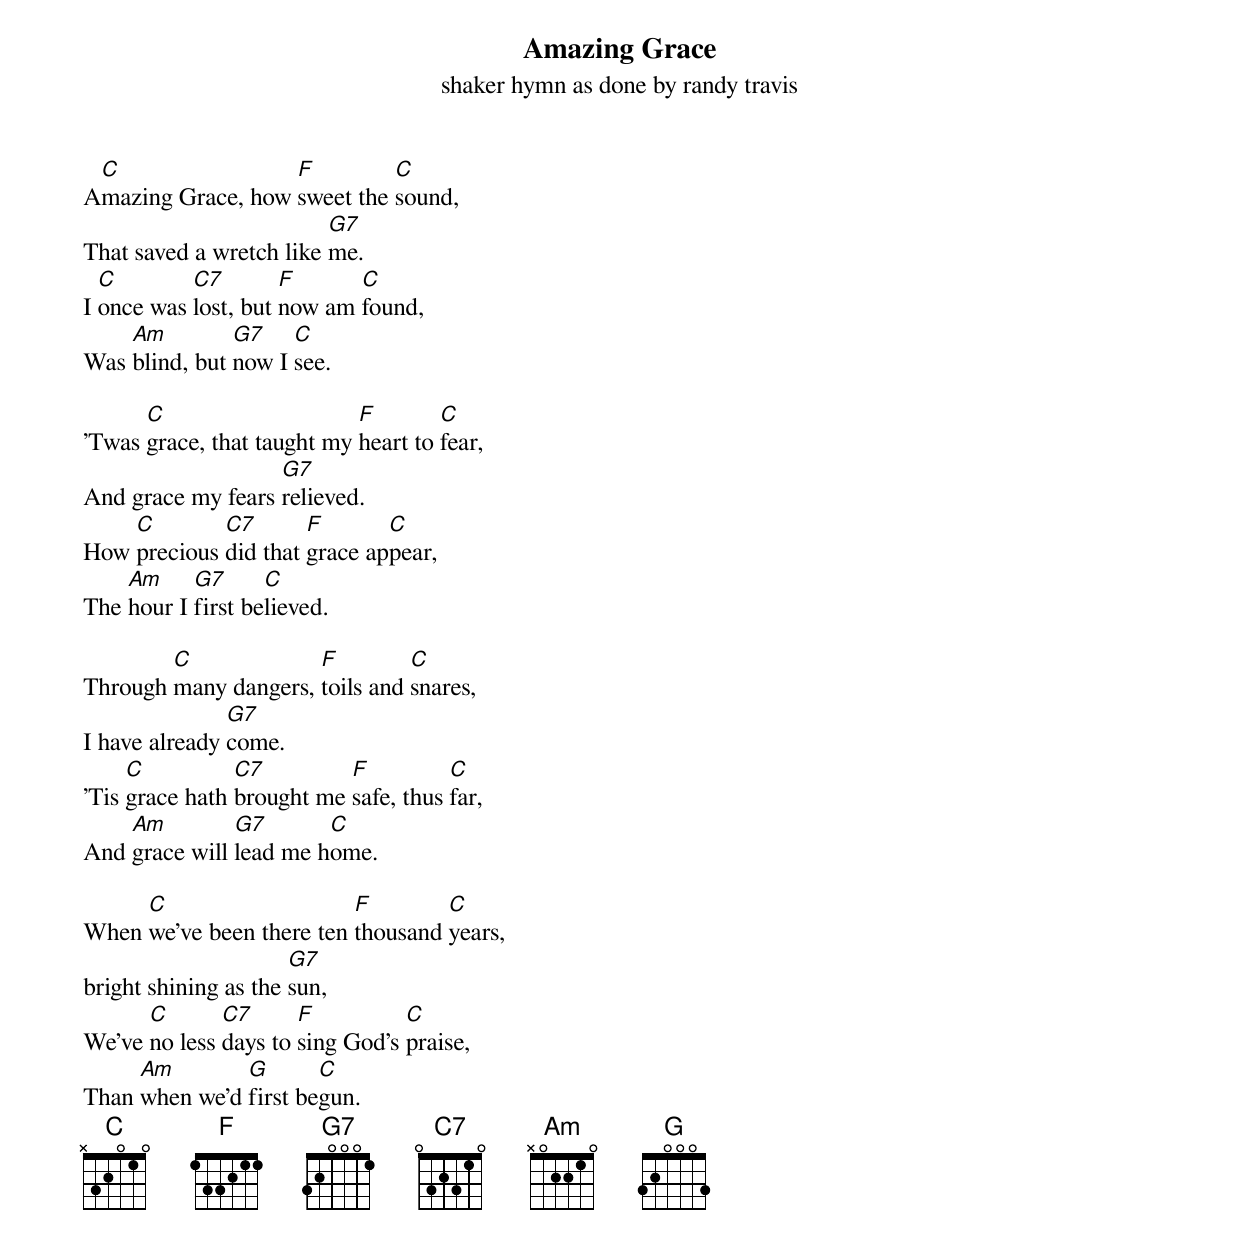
{title: Amazing Grace}
{subtitle: shaker hymn as done by randy travis}

A[C]mazing Grace, how [F]sweet the [C]sound,
That saved a wretch like [G7]me.
I [C]once was [C7]lost, but [F]now am [C]found,
Was [Am]blind, but [G7]now I [C]see.

'Twas [C]grace, that taught my [F]heart to [C]fear,
And grace my fears [G7]relieved.
How [C]precious [C7]did that [F]grace ap[C]pear,
The [Am]hour I [G7]first be[C]lieved.

Through [C]many dangers, [F]toils and [C]snares,
I have already [G7]come.
'Tis [C]grace hath [C7]brought me [F]safe, thus [C]far,
And [Am]grace will [G7]lead me h[C]ome.

When [C]we've been there ten [F]thousand [C]years,
bright shining as the [G7]sun,
We've [C]no less [C7]days to [F]sing God's [C]praise,
Than [Am]when we'd [G]first be[C]gun.
